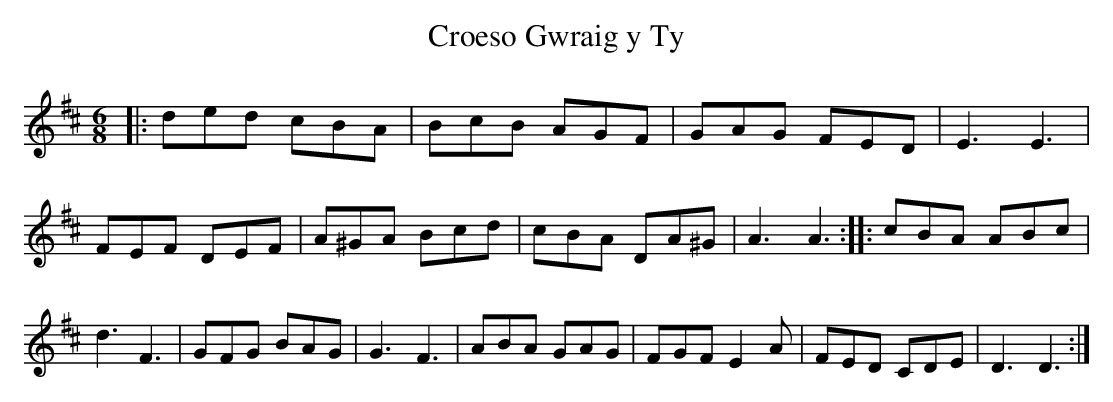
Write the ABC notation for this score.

X:1
T:Croeso Gwraig y Ty
M:6/8
L:1/8
K:D
                                     |:ded cBA|BcB AGF|GAG FED|E3 E3|FEF DEF|A^GA Bcd|cBA DA^G|A3 A3:|:cBA ABc|d3 F3|GFG BAG|G3 F3|ABA GAG| FGF E2A|FED CDE|D3 D3:|
